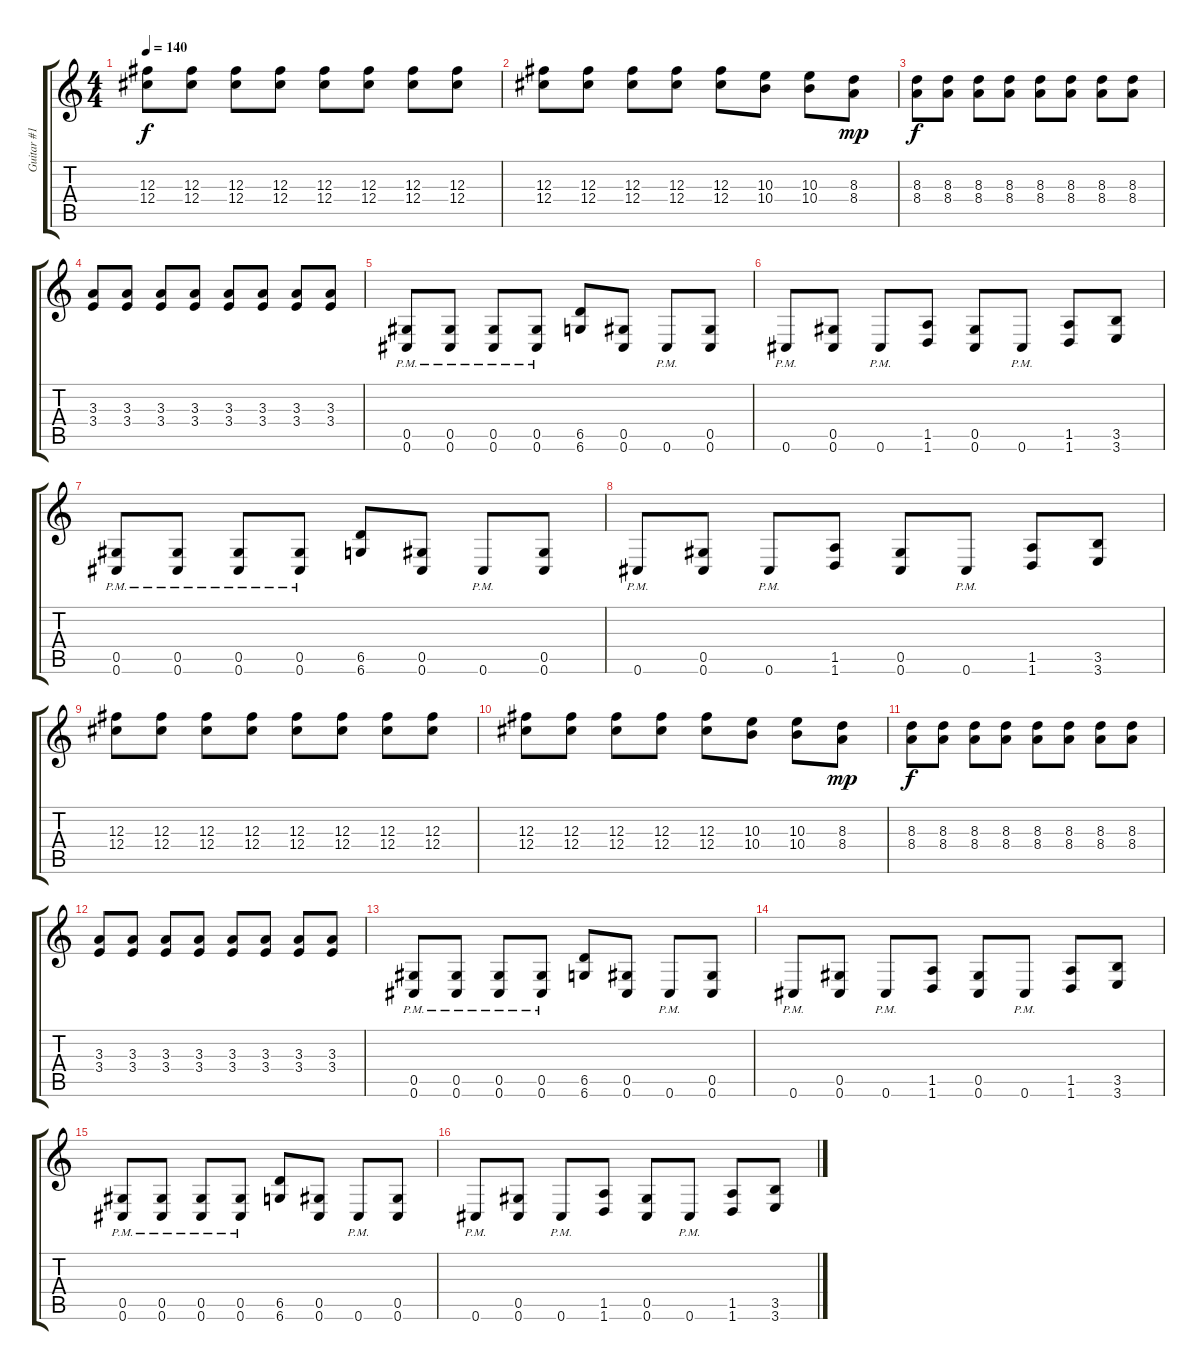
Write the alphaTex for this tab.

\track ("Guitar #1" "Guitar #1") {instrument distortionguitar}
\staff {score tabs}
\tuning (Eb4 Bb3 Gb3 Db3 Ab2 Db2) {hide}
\ts (4 4)
\tempo 140
\clef g2
\ks c
(12.3 12.4).8{dy f} (12.3 12.4).8 (12.3 12.4).8 (12.3 12.4).8 (12.3 12.4).8 (12.3 12.4).8 (12.3 12.4).8 (12.3 12.4).8 |
(12.3 12.4).8 (12.3 12.4).8 (12.3 12.4).8 (12.3 12.4).8 (12.3 12.4).8 (10.3 10.4).8 (10.3 10.4).8 (8.3 8.4).8{dy mp} |
(8.3 8.4).8{dy f} (8.3 8.4).8 (8.3 8.4).8 (8.3 8.4).8 (8.3 8.4).8 (8.3 8.4).8 (8.3 8.4).8 (8.3 8.4).8 |
(3.3 3.4).8 (3.3 3.4).8 (3.3 3.4).8 (3.3 3.4).8 (3.3 3.4).8 (3.3 3.4).8 (3.3 3.4).8 (3.3 3.4).8 |
(0.5{pm} 0.6{pm}).8 (0.5{pm} 0.6{pm}).8 (0.5{pm} 0.6{pm}).8 (0.5{pm} 0.6{pm}).8 (6.5 6.6).8 (0.5 0.6).8 0.6{pm}.8 (0.5 0.6).8 |
0.6{pm}.8 (0.5 0.6).8 0.6{pm}.8 (1.5 1.6).8 (0.5 0.6).8 0.6{pm}.8 (1.5 1.6).8 (3.5 3.6).8 |
(0.5{pm} 0.6{pm}).8 (0.5{pm} 0.6{pm}).8 (0.5{pm} 0.6{pm}).8 (0.5{pm} 0.6{pm}).8 (6.5 6.6).8 (0.5 0.6).8 0.6{pm}.8 (0.5 0.6).8 |
0.6{pm}.8 (0.5 0.6).8 0.6{pm}.8 (1.5 1.6).8 (0.5 0.6).8 0.6{pm}.8 (1.5 1.6).8 (3.5 3.6).8 |
(12.3 12.4).8 (12.3 12.4).8 (12.3 12.4).8 (12.3 12.4).8 (12.3 12.4).8 (12.3 12.4).8 (12.3 12.4).8 (12.3 12.4).8 |
(12.3 12.4).8 (12.3 12.4).8 (12.3 12.4).8 (12.3 12.4).8 (12.3 12.4).8 (10.3 10.4).8 (10.3 10.4).8 (8.3 8.4).8{dy mp} |
(8.3 8.4).8{dy f} (8.3 8.4).8 (8.3 8.4).8 (8.3 8.4).8 (8.3 8.4).8 (8.3 8.4).8 (8.3 8.4).8 (8.3 8.4).8 |
(3.3 3.4).8 (3.3 3.4).8 (3.3 3.4).8 (3.3 3.4).8 (3.3 3.4).8 (3.3 3.4).8 (3.3 3.4).8 (3.3 3.4).8 |
(0.5{pm} 0.6{pm}).8 (0.5{pm} 0.6{pm}).8 (0.5{pm} 0.6{pm}).8 (0.5{pm} 0.6{pm}).8 (6.5 6.6).8 (0.5 0.6).8 0.6{pm}.8 (0.5 0.6).8 |
0.6{pm}.8 (0.5 0.6).8 0.6{pm}.8 (1.5 1.6).8 (0.5 0.6).8 0.6{pm}.8 (1.5 1.6).8 (3.5 3.6).8 |
(0.5{pm} 0.6{pm}).8 (0.5{pm} 0.6{pm}).8 (0.5{pm} 0.6{pm}).8 (0.5{pm} 0.6{pm}).8 (6.5 6.6).8 (0.5 0.6).8 0.6{pm}.8 (0.5 0.6).8 |
0.6{pm}.8 (0.5 0.6).8 0.6{pm}.8 (1.5 1.6).8 (0.5 0.6).8 0.6{pm}.8 (1.5 1.6).8 (3.5 3.6).8
